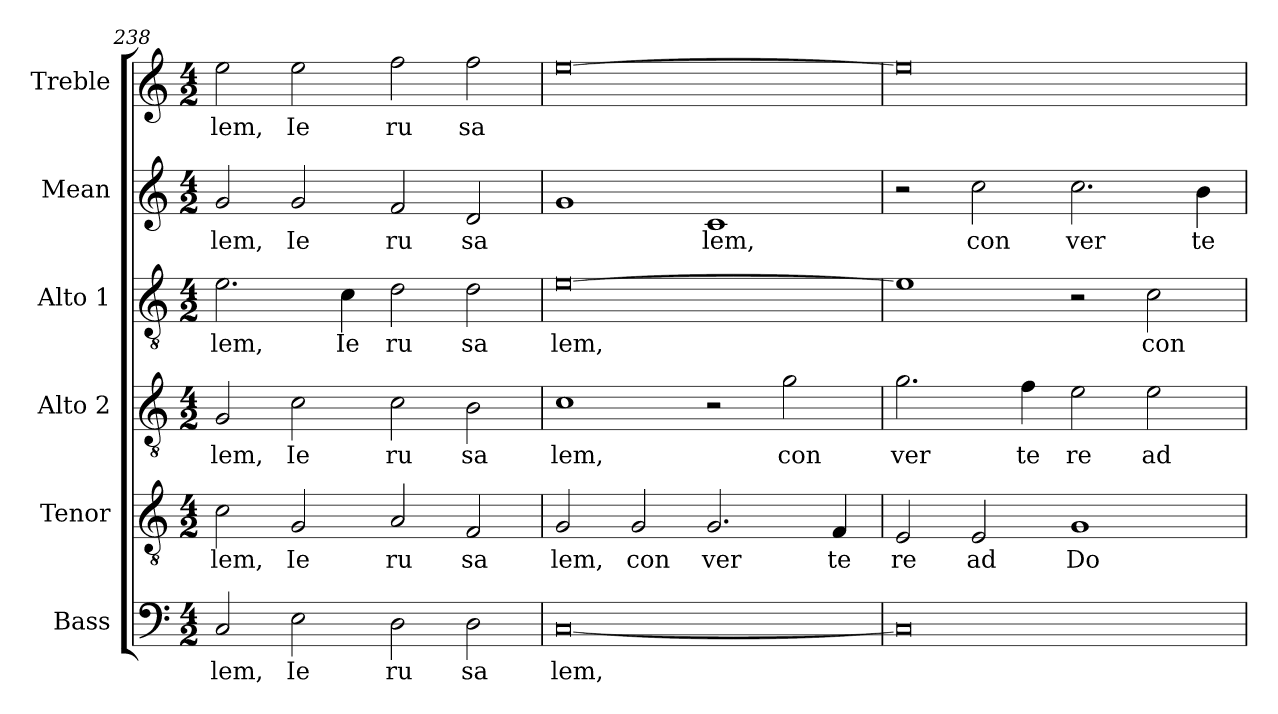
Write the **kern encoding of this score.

**kern	**text	**kern	**text	**kern	**text	**kern	**text	**kern	**text	**kern	**text
*part6	*part6	*part5	*part5	*part4	*part4	*part3	*part3	*part2	*part2	*part1	*part1
*staff6	*staff6	*staff5	*staff5	*staff4	*staff4	*staff3	*staff3	*staff2	*staff2	*staff1	*staff1
*I"Bass	*	*I"Tenor	*	*I"Alto 2	*	*I"Alto 1	*	*I"Mean	*	*I"Treble	*
*I'B.	*	*I'T.	*	*I'A2.	*	*I'A1	*	*I'M.	*	*I'Tr.	*
*clefF4	*	*clefGv2	*	*clefGv2	*	*clefGv2	*	*clefG2	*	*clefG2	*
*	*	*ITrd7c12	*	*ITrd7c12	*	*ITrd7c12	*	*	*	*	*
*k[]	*	*k[]	*	*k[]	*	*k[]	*	*k[]	*	*k[]	*
*C:	*	*C:	*	*C:	*	*C:	*	*C:	*	*C:	*
*M4/2	*	*M4/2	*	*M4/2	*	*M4/2	*	*M4/2	*	*M4/2	*
=238	=238	=238	=238	=238	=238	=238	=238	=238	=238	=238	=238
!	!LO:LY:b:color=#000000	!	!	!	!	!	!	!	!	!	!
!	!	!	!LO:LY:b:color=#000000	!	!	!	!	!	!	!	!
!	!	!	!	!	!LO:LY:b:color=#000000	!	!	!	!	!	!
!	!	!	!	!	!	!	!LO:LY:b:color=#000000	!	!	!	!
!	!	!	!	!	!	!	!	!	!LO:LY:b:color=#000000	!	!
!	!	!	!	!	!	!	!	!	!	!	!LO:LY:b:color=#000000
2Ci/	lem,	2Ci\	lem,	2GGi/	lem,	2.Ei\	lem,	2gi/	lem,	2eei\	lem,
!	!LO:LY:b:color=#000000	!	!	!	!	!	!	!	!	!	!
!	!	!	!LO:LY:b:color=#000000	!	!	!	!	!	!	!	!
!	!	!	!	!	!LO:LY:b:color=#000000	!	!	!	!	!	!
!	!	!	!	!	!	!	!	!	!LO:LY:b:color=#000000	!	!
!	!	!	!	!	!	!	!	!	!	!	!LO:LY:b:color=#000000
2Ei\	Ie	2GGi/	Ie	2Ci\	Ie	.	.	2gi/	Ie	2eei\	Ie
!	!	!	!	!	!	!	!LO:LY:b:color=#000000	!	!	!	!
.	.	.	.	.	.	4Ci\	Ie	.	.	.	.
!	!LO:LY:b:color=#000000	!	!	!	!	!	!	!	!	!	!
!	!	!	!LO:LY:b:color=#000000	!	!	!	!	!	!	!	!
!	!	!	!	!	!LO:LY:b:color=#000000	!	!	!	!	!	!
!	!	!	!	!	!	!	!LO:LY:b:color=#000000	!	!	!	!
!	!	!	!	!	!	!	!	!	!LO:LY:b:color=#000000	!	!
!	!	!	!	!	!	!	!	!	!	!	!LO:LY:b:color=#000000
2Di\	ru	2AAi/	ru	2Ci\	ru	2Di\	ru	2fi/	ru	2ffi\	ru
!	!LO:LY:b:color=#000000	!	!	!	!	!	!	!	!	!	!
!	!	!	!LO:LY:b:color=#000000	!	!	!	!	!	!	!	!
!	!	!	!	!	!LO:LY:b:color=#000000	!	!	!	!	!	!
!	!	!	!	!	!	!	!LO:LY:b:color=#000000	!	!	!	!
!	!	!	!	!	!	!	!	!	!LO:LY:b:color=#000000	!	!
!	!	!	!	!	!	!	!	!	!	!	!LO:LY:b:color=#000000
2Di\	sa	2FFi/	sa	2BBi\	sa	2Di\	sa	2di/	sa	2ffi\	sa
!!LO:LB:g=z
=239	=239	=239	=239	=239	=239	=239	=239	=239	=239	=239	=239
!	!LO:LY:b:color=#000000	!	!	!	!	!	!	!	!	!	!
!	!	!	!LO:LY:b:color=#000000	!	!	!	!	!	!	!	!
!	!	!	!	!	!LO:LY:b:color=#000000	!	!	!	!	!	!
!	!	!	!	!	!	!	!LO:LY:b:color=#000000	!	!	!	!
[<0Ci	lem,	2GGi/	lem,	1Ci	lem,	[>0Ei	lem,	1gi	.	[>0eei	.
!	!	!	!LO:LY:b:color=#000000	!	!	!	!	!	!	!	!
.	.	2GGi/	con	.	.	.	.	.	.	.	.
!	!	!	!LO:LY:b:color=#000000	!	!	!	!	!	!	!	!
!	!	!	!	!	!	!	!	!	!LO:LY:b:color=#000000	!	!
.	.	2.GGi/	ver	2r	.	.	.	1ci	lem,	.	.
!	!	!	!	!	!LO:LY:b:color=#000000	!	!	!	!	!	!
.	.	.	.	2Gi\	con	.	.	.	.	.	.
!	!	!	!LO:LY:b:color=#000000	!	!	!	!	!	!	!	!
.	.	4FFi/	te	.	.	.	.	.	.	.	.
=240	=240	=240	=240	=240	=240	=240	=240	=240	=240	=240	=240
!	!	!	!LO:LY:b:color=#000000	!	!	!	!	!	!	!	!
!	!	!	!	!	!LO:LY:b:color=#000000	!	!	!	!	!	!
0Ci]	.	2EEi/	re	2.Gi\	ver	1Ei]	.	2r	.	0eei]	.
!	!	!	!LO:LY:b:color=#000000	!	!	!	!	!	!	!	!
!	!	!	!	!	!	!	!	!	!LO:LY:b:color=#000000	!	!
.	.	2EEi/	ad	.	.	.	.	2cci\	con	.	.
!	!	!	!	!	!LO:LY:b:color=#000000	!	!	!	!	!	!
.	.	.	.	4Fi\	te	.	.	.	.	.	.
!	!	!	!LO:LY:b:color=#000000	!	!	!	!	!	!	!	!
!	!	!	!	!	!LO:LY:b:color=#000000	!	!	!	!	!	!
!	!	!	!	!	!	!	!	!	!LO:LY:b:color=#000000	!	!
.	.	1GGi	Do	2Ei\	re	2r	.	2.cci\	ver	.	.
!	!	!	!	!	!LO:LY:b:color=#000000	!	!	!	!	!	!
!	!	!	!	!	!	!	!LO:LY:b:color=#000000	!	!	!	!
.	.	.	.	2Ei\	ad	2Ci\	con	.	.	.	.
!	!	!	!	!	!	!	!	!	!LO:LY:b:color=#000000	!	!
.	.	.	.	.	.	.	.	4bi\	te	.	.
=	=	=	=	=	=	=	=	=	=	=	=
*-	*-	*-	*-	*-	*-	*-	*-	*-	*-	*-	*-
